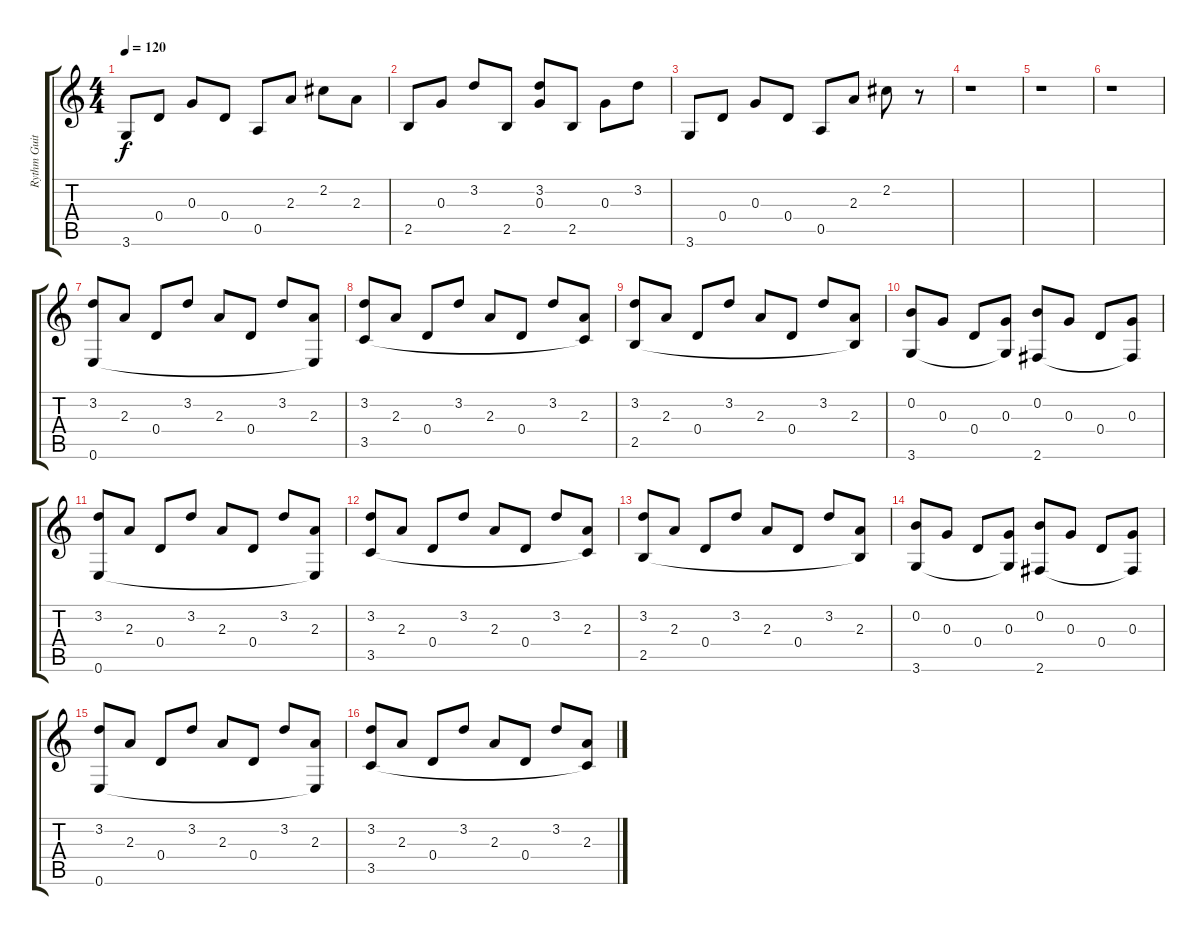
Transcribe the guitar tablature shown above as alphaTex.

\track ("Rythm Guitar" "Rythm Guit") {instrument acousticguitarsteel}
\staff {score tabs}
\tuning (E4 B3 G3 D3 A2 E2) {hide}
\ts (4 4)
\tempo 120
\clef g2
\ks c
3.6.8{dy f} 0.4.8 0.3.8 0.4.8 0.5.8 2.3.8 2.2.8 2.3.8 |
2.5.8 0.3.8 3.2.8 2.5.8 (3.2 0.3).8 2.5.8 0.3.8 3.2.8 |
3.6.8 0.4.8 0.3.8 0.4.8 0.5.8 2.3.8 2.2.8 r.8 |
r.1 |
r.1 |
r.1 |
(3.2 0.6).8 2.3.8 0.4.8 3.2.8 2.3.8 0.4.8 3.2.8 (2.3 0.6{t}).8 |
(3.2 3.5).8 2.3.8 0.4.8 3.2.8 2.3.8 0.4.8 3.2.8 (2.3 3.5{t}).8 |
(3.2 2.5).8 2.3.8 0.4.8 3.2.8 2.3.8 0.4.8 3.2.8 (2.3 2.5{t}).8 |
(0.2 3.6).8 0.3.8 0.4.8 (0.3 3.6{t}).8 (0.2 2.6).8 0.3.8 0.4.8 (0.3 2.6{t}).8 |
(3.2 0.6).8 2.3.8 0.4.8 3.2.8 2.3.8 0.4.8 3.2.8 (2.3 0.6{t}).8 |
(3.2 3.5).8 2.3.8 0.4.8 3.2.8 2.3.8 0.4.8 3.2.8 (2.3 3.5{t}).8 |
(3.2 2.5).8 2.3.8 0.4.8 3.2.8 2.3.8 0.4.8 3.2.8 (2.3 2.5{t}).8 |
(0.2 3.6).8 0.3.8 0.4.8 (0.3 3.6{t}).8 (0.2 2.6).8 0.3.8 0.4.8 (0.3 2.6{t}).8 |
(3.2 0.6).8 2.3.8 0.4.8 3.2.8 2.3.8 0.4.8 3.2.8 (2.3 0.6{t}).8 |
(3.2 3.5).8 2.3.8 0.4.8 3.2.8 2.3.8 0.4.8 3.2.8 (2.3 3.5{t}).8
